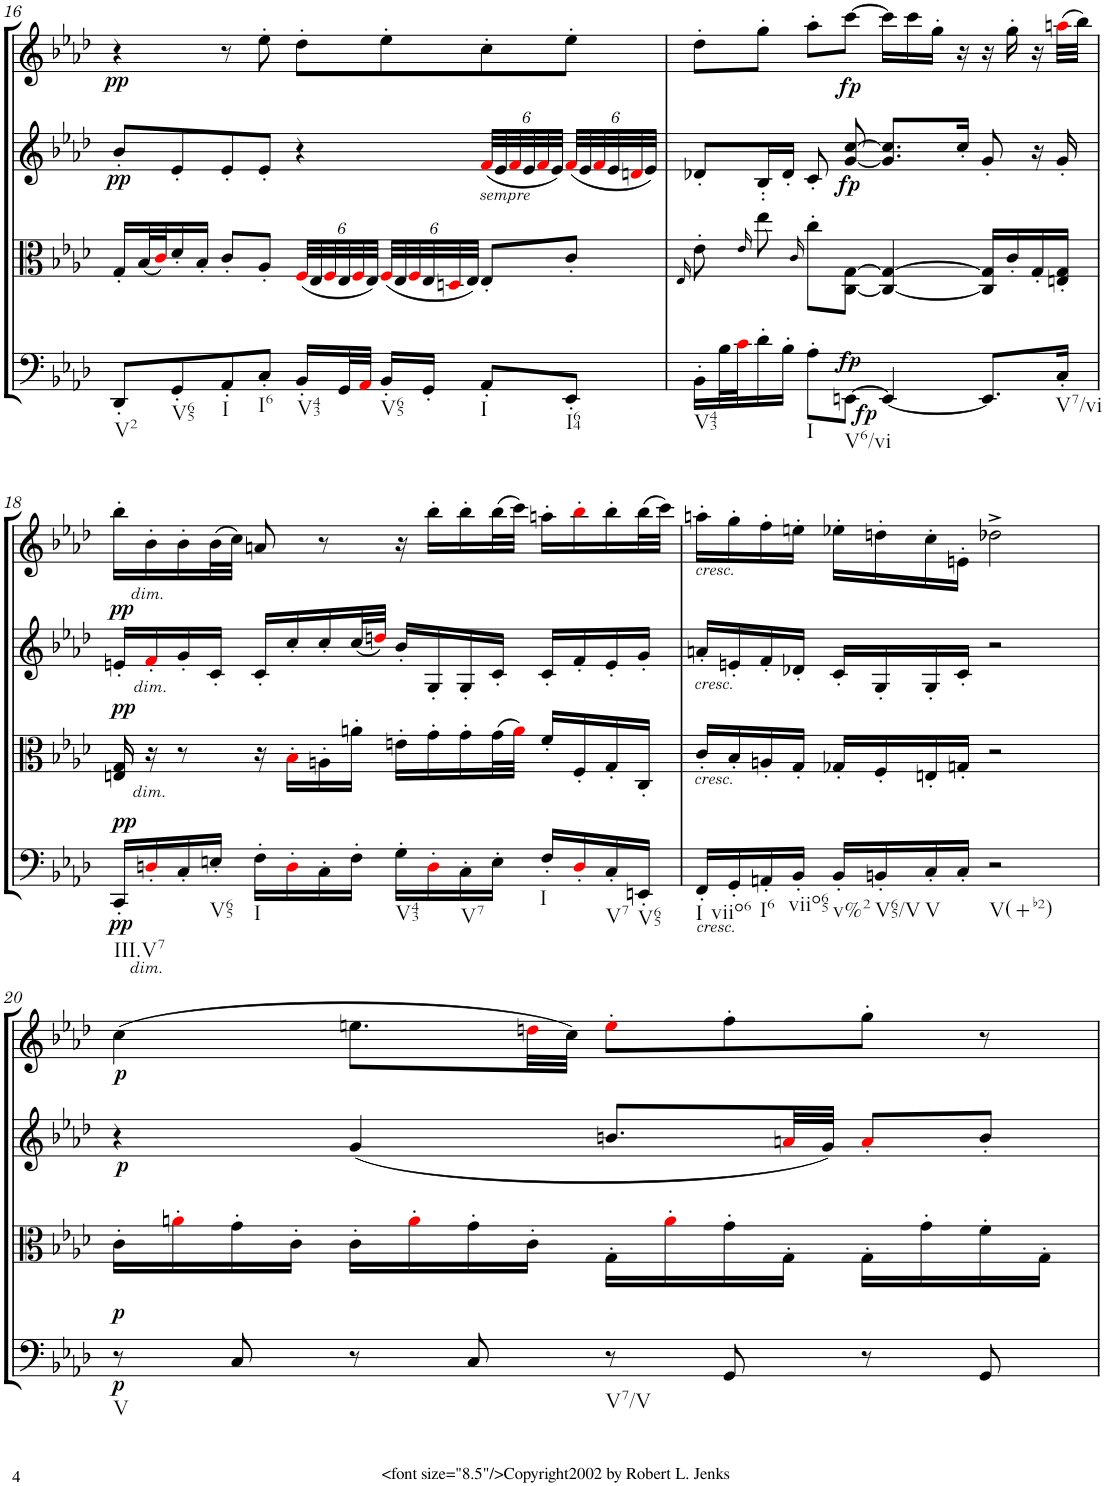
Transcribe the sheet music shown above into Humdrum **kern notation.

**kern	**dynam	**kern	**dynam	**kern	**dynam	**kern	**dynam
*part4	*part4	*part3	*part3	*part2	*part2	*part1	*part1
*staff4	*staff4	*staff3	*staff3	*staff2	*staff2	*staff1	*staff1
*I"Cello	*	*I"Viola	*	*I"2nd Violin	*	*I"1st Violin	*
*	*	*I'Vla	*	*I'Vln	*	*I'Vln	*
!!LO:PB:g=z
*clefC4	*	*clefC3	*	*clefG2	*	*clefG2	*
*k[b-e-a-d-]	*	*k[b-e-a-d-]	*	*k[b-e-a-d-]	*	*k[b-e-a-d-]	*
*A-:	*	*A-:	*	*A-:	*	*A-:	*
*M4/4	*	*M4/4	*	*M4/4	*	*M4/4	*
*met(c)	*	*met(c)	*	*met(c)	*	*met(c)	*
=16	=16	=16	=16	=16	=16	=16	=16
!LO:TX:b:t=V2	!	!	!	!	!	!	!
!	!	!	!	!	!LO:DY:b	!	!LO:DY:b
8DD-'/L	.	16G'/LL	.	8b-'/L	pp	4r	pp
.	.	(32B-/L	.	.	.	.	.
.	.	32ci/J)	.	.	.	.	.
!LO:TX:b:t=V65	!	!	!	!	!	!	!
8GG'/	.	16d-'/	.	8e-'/	.	.	.
.	.	16B-'/JJ	.	.	.	.	.
!LO:TX:b:t=I	!	!	!	!	!	!	!
8AA-'/	.	8c'/L	.	8e-'/	.	8r	.
!LO:TX:b:t=I6	!	!	!	!	!	!	!
8C'/J	.	8A-'/J	.	8e-'/J	.	8ee-'\	.
*	*	*Xbrackettup	*	*	*	*	*
!LO:TX:b:t=V43	!	!	!	!	!	!	!
16BB-'/LL	.	(48Fi/LLL	.	4r	.	8dd-'\L	.
.	.	48E-/	.	.	.	.	.
.	.	48Fi/	.	.	.	.	.
32GG/L	.	48E-/	.	.	.	.	.
.	.	48Fi/	.	.	.	.	.
32AA-i/JJJ	.	.	.	.	.	.	.
.	.	48E-/JJJ)	.	.	.	.	.
!LO:TX:b:t=V65	!	!	!	!	!	!	!
16BB-'/LL	.	(48Fi/LLL	.	.	.	8ee-'\	.
.	.	48E-/	.	.	.	.	.
.	.	48Fi/	.	.	.	.	.
16GG'/JJ	.	48E-/	.	.	.	.	.
.	.	48Dni/	.	.	.	.	.
.	.	48E-/JJJ)	.	.	.	.	.
*	*	*	*	*Xbrackettup	*	*	*
!	!	!	!	!LO:TX:b:i:t=sempre	!	!	!
!LO:TX:b:t=I	!	!	!	!	!	!	!
8AA-'/L	.	8E-'/L	.	(48fi/LLL	.	8cc'\	.
.	.	.	.	48e-/	.	.	.
.	.	.	.	48fi/	.	.	.
.	.	.	.	48e-/	.	.	.
.	.	.	.	48fi/	.	.	.
.	.	.	.	48e-/JJJ)	.	.	.
!LO:TX:b:t=I64	!	!	!	!	!	!	!
8EE-'/J	.	8c'/J	.	(48fi/LLL	.	8ee-'\J	.
.	.	.	.	48e-/	.	.	.
.	.	.	.	48fi/	.	.	.
.	.	.	.	48e-/	.	.	.
.	.	.	.	48dni/	.	.	.
.	.	.	.	48e-/JJJ)	.	.	.
=17	=17	=17	=17	=17	=17	=17	=17
.	.	16qE-/	.	.	.	.	.
!LO:TX:b:t=V43	!	!	!	!	!	!	!
16BB-'\LL	.	8e-'\	.	8d-X'/L	.	8dd-'\L	.
32B-\L	.	.	.	.	.	.	.
32ci\J	.	.	.	.	.	.	.
.	.	16qe-/	.	.	.	.	.
16d-'\	.	8ee-\	.	16B-''/L	.	8gg'\J	.
16B-'\JJ	.	.	.	16d-'/JJ	.	.	.
.	.	16qc/	.	.	.	.	.
!LO:TX:b:t=I	!	!	!	!	!	!	!
8A-'\L	.	8cc'\L	.	8c'/	.	8aa-'\L	.
!LO:TX:b:t=V6/vi	!	!	!	!	!	!	!
!	!LO:DY:b	!	!	!	!	!	!
!	!LO:DY:n=1:a	!	!	!	!LO:DY:b	!	!LO:DY:b
[8EEn\J	fp fp	[8C\ [8G\J	.	[8g/ [8cc/	fp	[8ccc\J	fp
4EE/_	.	4C/_ 4G/_	.	8.g/] 8.cc/]L	.	16ccc\LL]	.
.	.	.	.	.	.	16ccc\	.
.	.	.	.	.	.	16gg'\JJ	.
.	.	.	.	16cc'/Jk	.	16r	.
8.EE/L]	.	16C/] 16G/]LL	.	8g'/	.	16r	.
.	.	16c'/	.	.	.	16gg'\	.
.	.	16G'/	.	16r	.	16r	.
!LO:TX:b:t=V7/vi	!	!	!	!	!	!	!
16C'/Jk	.	16En/' 16G/'JJ	.	16g'/	.	(32aani\LLL	.
.	.	.	.	.	.	32bb-\JJJ)	.
!!LO:LB:g=z
=18	=18	=18	=18	=18	=18	=18	=18
!	!	!	!	!	!	!LO:TX:b:i:t=dim.	!
!	!	!	!	!LO:TX:b:i:t=dim.	!	!	!
!	!	!LO:TX:b:i:t=dim.	!	!	!	!	!
!LO:TX:b:i:t=dim.	!	!	!	!	!	!	!
!LO:TX:b:t=III.V7	!	!	!	!	!	!	!
!	!LO:DY:b	!	!	!	!	!	!
!	!LO:DY:n=1:a	!	!LO:DY:a	!	!LO:DY:a	!	!
16CC'/LL	pp pp	16En/ 16G/	pp	16en'/LL	pp	16bb-'\LL	.
16Dn'i/	.	16r	.	16f'i/	.	16b-'\	.
16C'/	.	8r	.	16g'/	.	16b-'\	.
!LO:TX:b:t=V65	!	!	!	!	!	!	!
16En'/JJ	.	.	.	16c'/JJ	.	(32b-\L	.
.	.	.	.	.	.	32cc\JJJ)	.
!LO:TX:b:t=I	!	!	!	!	!	!	!
16F'\LL	.	16r	.	16c'/LL	.	8an/	.
16D'i\	.	16B-'i\LL	.	16cc'/	.	.	.
16C'\	.	16An'\	.	16cc'/	.	8r	.
16F'\JJ	.	16an'\JJ	.	(32cc/L	.	.	.
.	.	.	.	32ddni/JJJ)	.	.	.
!LO:TX:b:t=V43	!	!	!	!	!	!	!
16G'\LL	.	16en'\LL	.	16b-'/LL	.	16r	.
16D'i\	.	16g'\	.	16G'/	.	16bb-'\LL	.
!LO:TX:b:t=V7	!	!	!	!	!	!	!
16C'\	.	16g'\	.	16G'/	.	16bb-'\	.
16E'\JJ	.	(32g\L	.	16c'/JJ	.	(32bb-\L	.
.	.	32ai\JJJ)	.	.	.	32ccc\JJJ)	.
!LO:TX:b:t=I	!	!	!	!	!	!	!
16F'/LL	.	16f'/LL	.	16c'/LL	.	16aan'\LL	.
16D'i/	.	16F'/	.	16f'/	.	16bb-'i\	.
!LO:TX:b:t=V7	!	!	!	!	!	!	!
16C'/	.	16G'/	.	16e'/	.	16bb-'\	.
!LO:TX:b:t=V65	!	!	!	!	!	!	!
16EEn'/JJ	.	16C'/JJ	.	16g'/JJ	.	(32bb-\L	.
.	.	.	.	.	.	32ccc\JJJ)	.
=19	=19	=19	=19	=19	=19	=19	=19
!	!	!	!	!	!	!LO:TX:b:i:t=cresc.	!
!	!	!	!	!LO:TX:b:i:t=cresc.	!	!	!
!	!	!LO:TX:b:i:t=cresc.	!	!	!	!	!
!LO:TX:b:i:t=cresc.	!	!	!	!	!	!	!
!LO:TX:b:t=I	!	!	!	!	!	!	!
16FF'/LL	.	16c'/LL	.	16an'/LL	.	16aan'\LL	.
!LO:TX:b:t=viio6	!	!	!	!	!	!	!
16GG'/	.	16B-'/	.	16en'/	.	16gg'\	.
!LO:TX:b:t=I6	!	!	!	!	!	!	!
16AAn'/	.	16An'/	.	16f'/	.	16ff'\	.
!LO:TX:b:t=viio65	!	!	!	!	!	!	!
16BB-'/JJ	.	16G'/JJ	.	16d-X'/JJ	.	16een'\JJ	.
!LO:TX:b:t=v%2	!	!	!	!	!	!	!
16BB-'/LL	.	16G-X'/LL	.	16c'/LL	.	16ee-X'\LL	.
!LO:TX:b:t=V65/V	!	!	!	!	!	!	!
16BBn'/	.	16F'/	.	16G'/	.	16ddn'\	.
!LO:TX:b:t=V	!	!	!	!	!	!	!
16C'/	.	16En'/	.	16G'/	.	16cc'\	.
16C'/JJ	.	16Gn'/JJ	.	16c'/JJ	.	16en'\JJ	.
!LO:TX:b:t=V(+b2)	!	!	!	!	!	!	!
2r	.	2r	.	2r	.	2dd-X^\	.
!!LO:LB:g=z
=20	=20	=20	=20	=20	=20	=20	=20
!LO:TX:b:t=V	!	!	!	!	!	!	!
!	!LO:DY:b	!	!	!	!	!	!
!	!LO:DY:n=1:a	!	!	!	!LO:DY:b	!	!LO:DY:b
8r	p p	16c'\LL	.	4r	p	(4cc\	p
.	.	16an'i\	.	.	.	.	.
8C/	.	16g'\	.	.	.	.	.
.	.	16c'\JJ	.	.	.	.	.
8r	.	16c'\LL	.	(4g/	.	8.een\L	.
.	.	16a'i\	.	.	.	.	.
8C/	.	16g'\	.	.	.	.	.
.	.	16c'\JJ	.	.	.	32ddni\LL	.
.	.	.	.	.	.	32cc\JJJ)	.
!LO:TX:b:t=V7/V	!	!	!	!	!	!	!
8r	.	16G'\LL	.	8.bn/L	.	8ee'i\L	.
.	.	16a'i\	.	.	.	.	.
8GG/	.	16g'\	.	.	.	8ff'\	.
.	.	16G'\JJ	.	32ani/LL	.	.	.
.	.	.	.	32g/JJJ)	.	.	.
8r	.	16G'\LL	.	8a'i/L	.	8gg'\J	.
.	.	16g'\	.	.	.	.	.
8GG/	.	16f'\	.	8b'/J	.	8r	.
.	.	16G'\JJ	.	.	.	.	.
=	=	=	=	=	=	=	=
*-	*-	*-	*-	*-	*-	*-	*-
